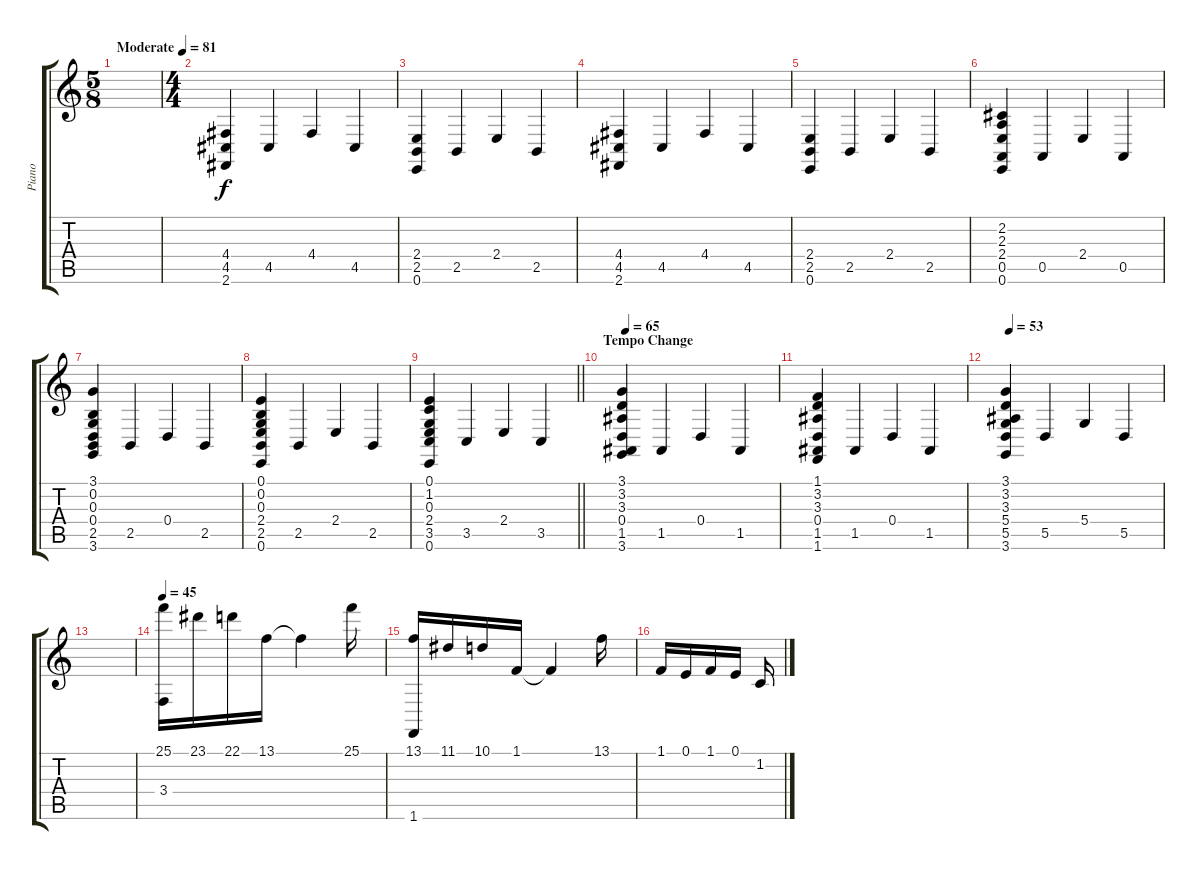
\track ("Piano" "Piano") {instrument acousticgrandpiano}
\staff {score tabs}
\tuning (E4 B3 G3 D3 A2 E2) {hide}
\ts (5 8)
\tempo (81 "Moderate")
\clef g2
\ks c
|
\ts (4 4)
(4.4 4.5 2.6).4 4.5.4 4.4.4 4.5.4 |
(2.4 2.5 0.6).4 2.5.4 2.4.4 2.5.4 |
(4.4 4.5 2.6).4 4.5.4 4.4.4 4.5.4 |
(2.4 2.5 0.6).4 2.5.4 2.4.4 2.5.4 |
(2.2 2.3 2.4 0.5 0.6).4 0.5.4 2.4.4 0.5.4 |
(3.1 0.2 0.3 0.4 2.5 3.6).4 2.5.4 0.4.4 2.5.4 |
(0.1 0.2 0.3 2.4 2.5 0.6).4 2.5.4 2.4.4 2.5.4 |
\barLineRight lightlight
(0.1 1.2 0.3 2.4 3.5 0.6).4 3.5.4 2.4.4 3.5.4 |
\section ("" "Tempo Change")
\tempo 66
\tempo 65
(3.1 3.2 3.3 0.4 1.5 3.6).4 1.5.4 0.4.4 1.5.4 |
(1.1 3.2 3.3 0.4 1.5 1.6).4 1.5.4 0.4.4 1.5.4 |
\tempo 53
(3.1 3.2 3.3 5.4 5.5 3.6).4 5.5.4 5.4.4 5.5.4 |
|
\tempo 45
(25.1 3.4).16{volume 4} 23.1.16 22.1.16 13.1.16 13.1{t}.4 25.1.16 |
(13.1 1.6).16 11.1.16 10.1.16 1.1.16 1.1{t}.4 13.1.16 |
1.1.16 0.1.16 1.1.16 0.1.16 1.2.16
